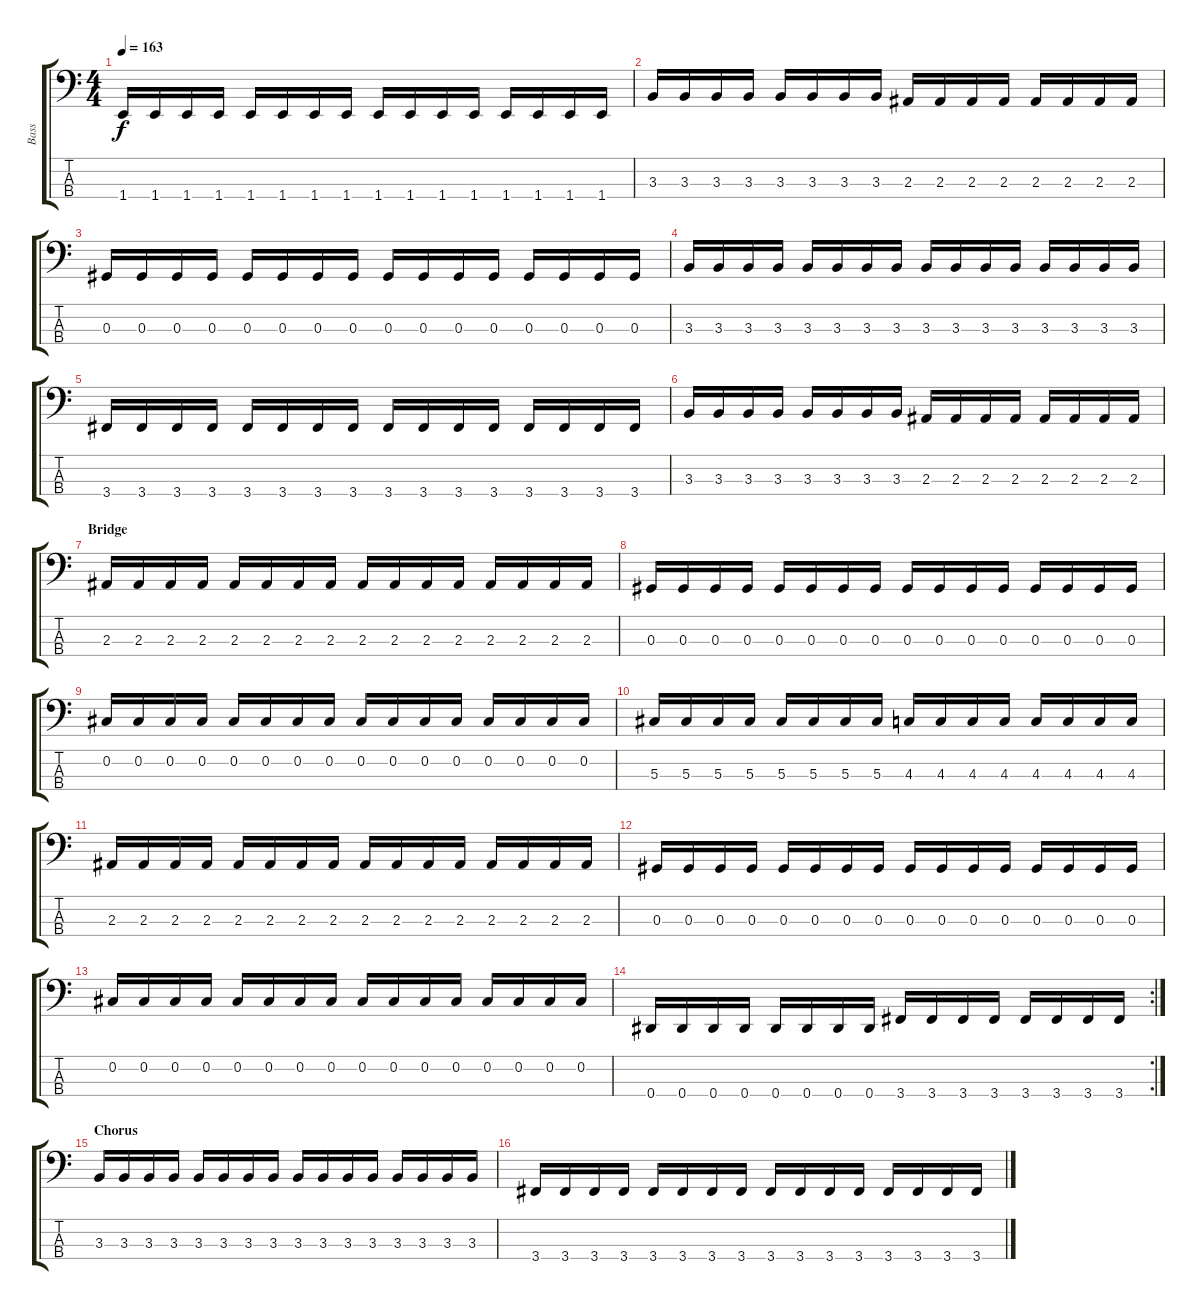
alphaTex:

\track ("Bass" "Bass") {instrument electricbassfinger}
\staff {score tabs}
\tuning (Gb2 Db2 Ab1 Eb1) {hide}
\ts (4 4)
\tempo 163
\clef f4
\ks c
1.4.16{dy f} 1.4.16 1.4.16 1.4.16 1.4.16 1.4.16 1.4.16 1.4.16 1.4.16 1.4.16 1.4.16 1.4.16 1.4.16 1.4.16 1.4.16 1.4.16 |
3.3.16 3.3.16 3.3.16 3.3.16 3.3.16 3.3.16 3.3.16 3.3.16 2.3.16 2.3.16 2.3.16 2.3.16 2.3.16 2.3.16 2.3.16 2.3.16 |
0.3.16 0.3.16 0.3.16 0.3.16 0.3.16 0.3.16 0.3.16 0.3.16 0.3.16 0.3.16 0.3.16 0.3.16 0.3.16 0.3.16 0.3.16 0.3.16 |
3.3.16 3.3.16 3.3.16 3.3.16 3.3.16 3.3.16 3.3.16 3.3.16 3.3.16 3.3.16 3.3.16 3.3.16 3.3.16 3.3.16 3.3.16 3.3.16 |
3.4.16 3.4.16 3.4.16 3.4.16 3.4.16 3.4.16 3.4.16 3.4.16 3.4.16 3.4.16 3.4.16 3.4.16 3.4.16 3.4.16 3.4.16 3.4.16 |
3.3.16 3.3.16 3.3.16 3.3.16 3.3.16 3.3.16 3.3.16 3.3.16 2.3.16 2.3.16 2.3.16 2.3.16 2.3.16 2.3.16 2.3.16 2.3.16 |
\section ("" "Bridge")
2.3.16 2.3.16 2.3.16 2.3.16 2.3.16 2.3.16 2.3.16 2.3.16 2.3.16 2.3.16 2.3.16 2.3.16 2.3.16 2.3.16 2.3.16 2.3.16 |
0.3.16 0.3.16 0.3.16 0.3.16 0.3.16 0.3.16 0.3.16 0.3.16 0.3.16 0.3.16 0.3.16 0.3.16 0.3.16 0.3.16 0.3.16 0.3.16 |
0.2.16 0.2.16 0.2.16 0.2.16 0.2.16 0.2.16 0.2.16 0.2.16 0.2.16 0.2.16 0.2.16 0.2.16 0.2.16 0.2.16 0.2.16 0.2.16 |
5.3.16 5.3.16 5.3.16 5.3.16 5.3.16 5.3.16 5.3.16 5.3.16 4.3.16 4.3.16 4.3.16 4.3.16 4.3.16 4.3.16 4.3.16 4.3.16 |
2.3.16 2.3.16 2.3.16 2.3.16 2.3.16 2.3.16 2.3.16 2.3.16 2.3.16 2.3.16 2.3.16 2.3.16 2.3.16 2.3.16 2.3.16 2.3.16 |
0.3.16 0.3.16 0.3.16 0.3.16 0.3.16 0.3.16 0.3.16 0.3.16 0.3.16 0.3.16 0.3.16 0.3.16 0.3.16 0.3.16 0.3.16 0.3.16 |
0.2.16 0.2.16 0.2.16 0.2.16 0.2.16 0.2.16 0.2.16 0.2.16 0.2.16 0.2.16 0.2.16 0.2.16 0.2.16 0.2.16 0.2.16 0.2.16 |
\rc 2
0.4.16 0.4.16 0.4.16 0.4.16 0.4.16 0.4.16 0.4.16 0.4.16 3.4.16 3.4.16 3.4.16 3.4.16 3.4.16 3.4.16 3.4.16 3.4.16 |
\section ("" "Chorus")
3.3.16 3.3.16 3.3.16 3.3.16 3.3.16 3.3.16 3.3.16 3.3.16 3.3.16 3.3.16 3.3.16 3.3.16 3.3.16 3.3.16 3.3.16 3.3.16 |
3.4.16 3.4.16 3.4.16 3.4.16 3.4.16 3.4.16 3.4.16 3.4.16 3.4.16 3.4.16 3.4.16 3.4.16 3.4.16 3.4.16 3.4.16 3.4.16
